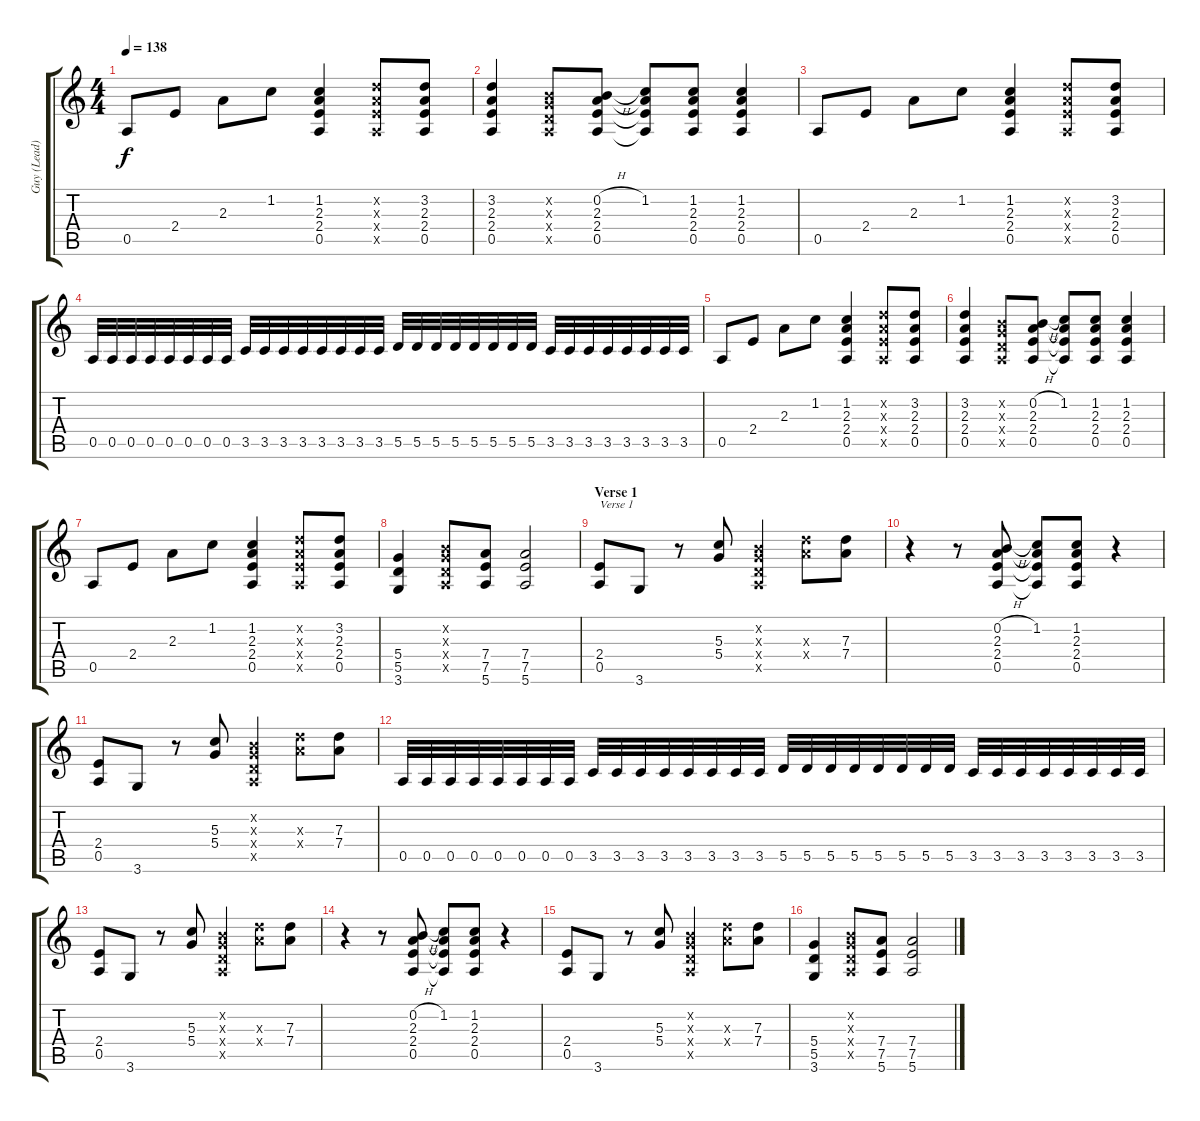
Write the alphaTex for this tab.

\track ("Guy (Lead)" "Guy (Lead)") {instrument distortionguitar}
\staff {score tabs}
\tuning (E4 B3 G3 D3 A2 E2) {hide}
\ts (4 4)
\tempo 138
\clef g2
\ks c
0.5.8{dy f} 2.4.8 2.3.8 1.2.8 (1.2 2.3 2.4 0.5).4 (3.2{x} 2.3{x} 2.4{x} 0.5{x}).8 (3.2 2.3 2.4 0.5).8 |
(3.2 2.3 2.4 0.5).4 (0.2{x} 0.3{x} 0.4{x} 0.5{x}).8 (0.2{h} 2.3 2.4 0.5).8 (1.2 2.3{t} 2.4{t} 0.5{t}).8 (1.2 2.3 2.4 0.5).8 (1.2 2.3 2.4 0.5).4 |
0.5.8 2.4.8 2.3.8 1.2.8 (1.2 2.3 2.4 0.5).4 (3.2{x} 2.3{x} 2.4{x} 0.5{x}).8 (3.2 2.3 2.4 0.5).8 |
0.5.32 0.5.32 0.5.32 0.5.32 0.5.32 0.5.32 0.5.32 0.5.32 3.5.32 3.5.32 3.5.32 3.5.32 3.5.32 3.5.32 3.5.32 3.5.32 5.5.32 5.5.32 5.5.32 5.5.32 5.5.32 5.5.32 5.5.32 5.5.32 3.5.32 3.5.32 3.5.32 3.5.32 3.5.32 3.5.32 3.5.32 3.5.32 |
0.5.8 2.4.8 2.3.8 1.2.8 (1.2 2.3 2.4 0.5).4 (3.2{x} 2.3{x} 2.4{x} 0.5{x}).8 (3.2 2.3 2.4 0.5).8 |
(3.2 2.3 2.4 0.5).4 (0.2{x} 0.3{x} 0.4{x} 0.5{x}).8 (0.2{h} 2.3 2.4 0.5).8 (1.2 2.3{t} 2.4{t} 0.5{t}).8 (1.2 2.3 2.4 0.5).8 (1.2 2.3 2.4 0.5).4 |
0.5.8 2.4.8 2.3.8 1.2.8 (1.2 2.3 2.4 0.5).4 (3.2{x} 2.3{x} 2.4{x} 0.5{x}).8 (3.2 2.3 2.4 0.5).8 |
(5.4 5.5 3.6).4 (0.2{x} 0.3{x} 0.4{x} 0.5{x}).8 (7.4 7.5 5.6).8 (7.4 7.5 5.6).2 |
\section ("" "Verse 1")
(2.4 0.5).8{txt "Verse 1"} 3.6.8 r.8 (5.3 5.4).8 (0.2{x} 0.3{x} 0.4{x} 0.5{x}).4 (7.3{x} 7.4{x}).8 (7.3 7.4).8 |
r.4 r.8 (0.2{h} 2.3 2.4 0.5).8 (1.2 2.3{t} 2.4{t} 0.5{t}).8 (1.2 2.3 2.4 0.5).8 r.4 |
(2.4 0.5).8 3.6.8 r.8 (5.3 5.4).8 (0.2{x} 0.3{x} 0.4{x} 0.5{x}).4 (7.3{x} 7.4{x}).8 (7.3 7.4).8 |
0.5.32 0.5.32 0.5.32 0.5.32 0.5.32 0.5.32 0.5.32 0.5.32 3.5.32 3.5.32 3.5.32 3.5.32 3.5.32 3.5.32 3.5.32 3.5.32 5.5.32 5.5.32 5.5.32 5.5.32 5.5.32 5.5.32 5.5.32 5.5.32 3.5.32 3.5.32 3.5.32 3.5.32 3.5.32 3.5.32 3.5.32 3.5.32 |
(2.4 0.5).8 3.6.8 r.8 (5.3 5.4).8 (0.2{x} 0.3{x} 0.4{x} 0.5{x}).4 (7.3{x} 7.4{x}).8 (7.3 7.4).8 |
r.4 r.8 (0.2{h} 2.3 2.4 0.5).8 (1.2 2.3{t} 2.4{t} 0.5{t}).8 (1.2 2.3 2.4 0.5).8 r.4 |
(2.4 0.5).8 3.6.8 r.8 (5.3 5.4).8 (0.2{x} 0.3{x} 0.4{x} 0.5{x}).4 (7.3{x} 7.4{x}).8 (7.3 7.4).8 |
(5.4 5.5 3.6).4 (0.2{x} 0.3{x} 0.4{x} 0.5{x}).8 (7.4 7.5 5.6).8 (7.4 7.5 5.6).2
